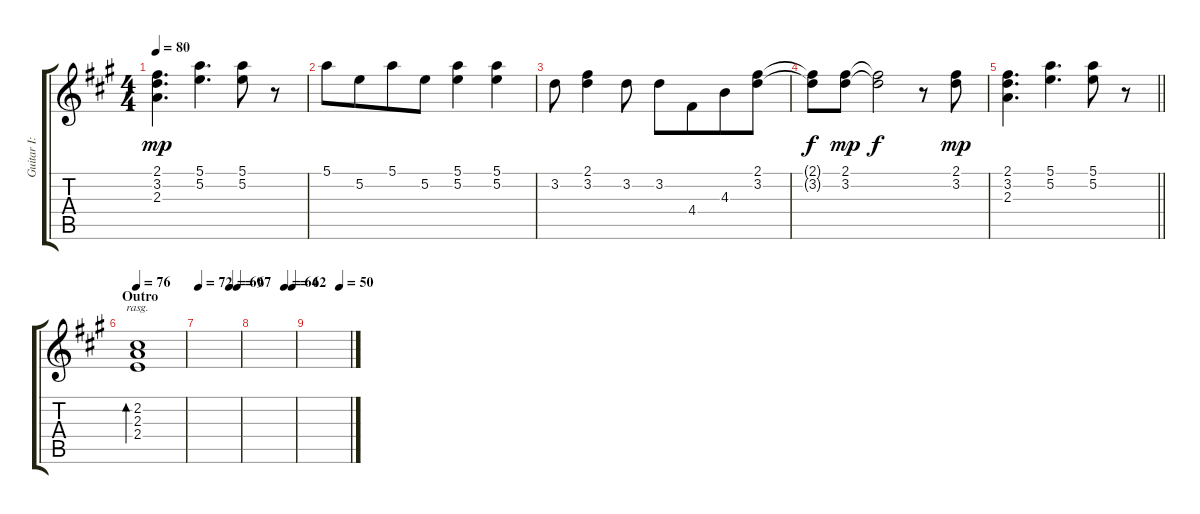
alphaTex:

\track ("Guitar I: Todd Rundgren" "Guitar I: ") {instrument distortionguitar}
\staff {score tabs}
\tuning (E4 B3 G3 D3 A2 E2) {hide}
\ts (4 4)
\tempo 80
\clef g2
\ks a
(2.1 3.2 2.3).4{d dy mp} (5.1 5.2).4{d} (5.1 5.2).8 r.8 |
5.1.8 5.2.8{beam merge} 5.1.8 5.2.8 (5.1 5.2).4 (5.1 5.2).4 |
3.2.8 (2.1 3.2).4 3.2.8 3.2.8 4.4.8{beam merge} 4.3.8 (2.1 3.2).8 |
(2.1{t} 3.2{t}).8{dy f} (2.1 3.2).8{dy mp} (2.1{t} 3.2{t}).2{dy f} r.8 (2.1 3.2).8{dy mp} |
\barLineRight lightlight
(2.1 3.2 2.3).4{d} (5.1 5.2).4{d} (5.1 5.2).8 r.8 |
\section ("" "Outro")
\tempo 76
(2.2 2.3 2.4).1{bd 480 rasg ii} |
\tempo 72
\tempo (69 0.75)
\tempo (67 0.9375)
|
\tempo (64 0.75)
\tempo (62 0.9375)
|
\tempo (50 0.75)
